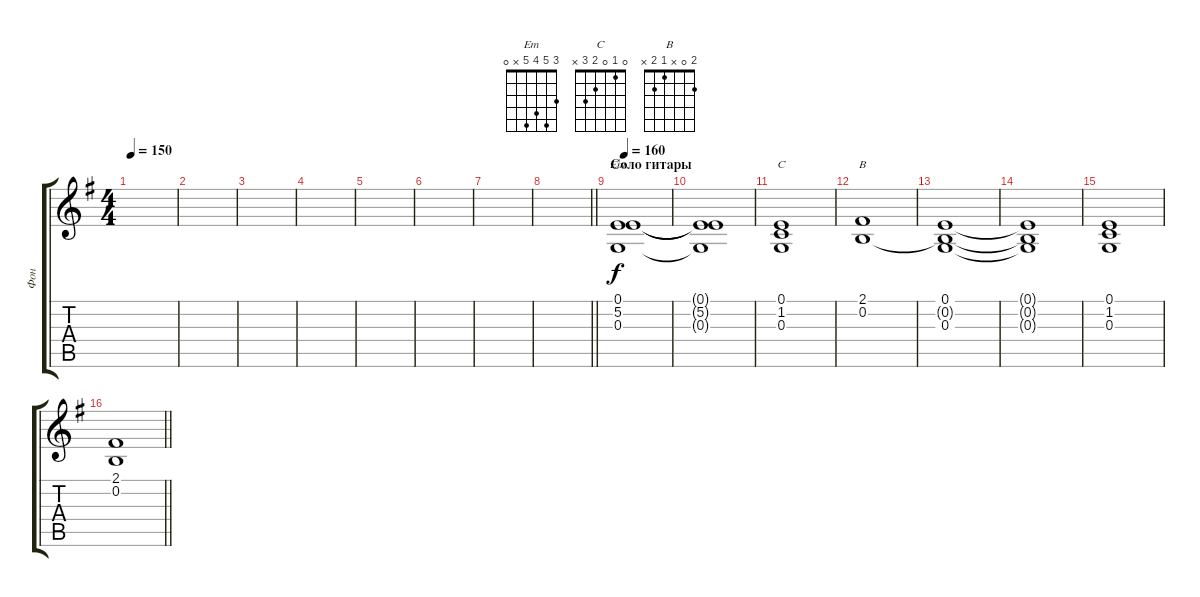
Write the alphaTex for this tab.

\track ("Фон" "Фон") {instrument pad2warm}
\staff {score tabs}
\tuning (E4 B3 G3 D3 A2 E2) {hide}
\chord ("Em" 3 5 4 5 x 0)
\chord ("C" 0 1 0 2 3 x)
\chord ("B" 2 0 x 1 2 x)
\ts (4 4)
\tempo 150
\clef g2
\ks eminor
|
|
|
|
|
|
|
\barLineRight lightlight
|
\section ("" "Соло гитары")
\tempo 160
(0.1 5.2 0.3).1{ch "Em" instrument pad4choir} |
(0.1{t} 5.2{t} 0.3{t}).1 |
(0.1 1.2 0.3).1{ch "C"} |
(2.1 0.2).1{ch "B"} |
(0.1 0.2{t} 0.3).1{instrument pad4choir} |
(0.1{t} 0.2{t} 0.3{t}).1 |
(0.1 1.2 0.3).1 |
\barLineRight lightlight
(2.1 0.2).1
